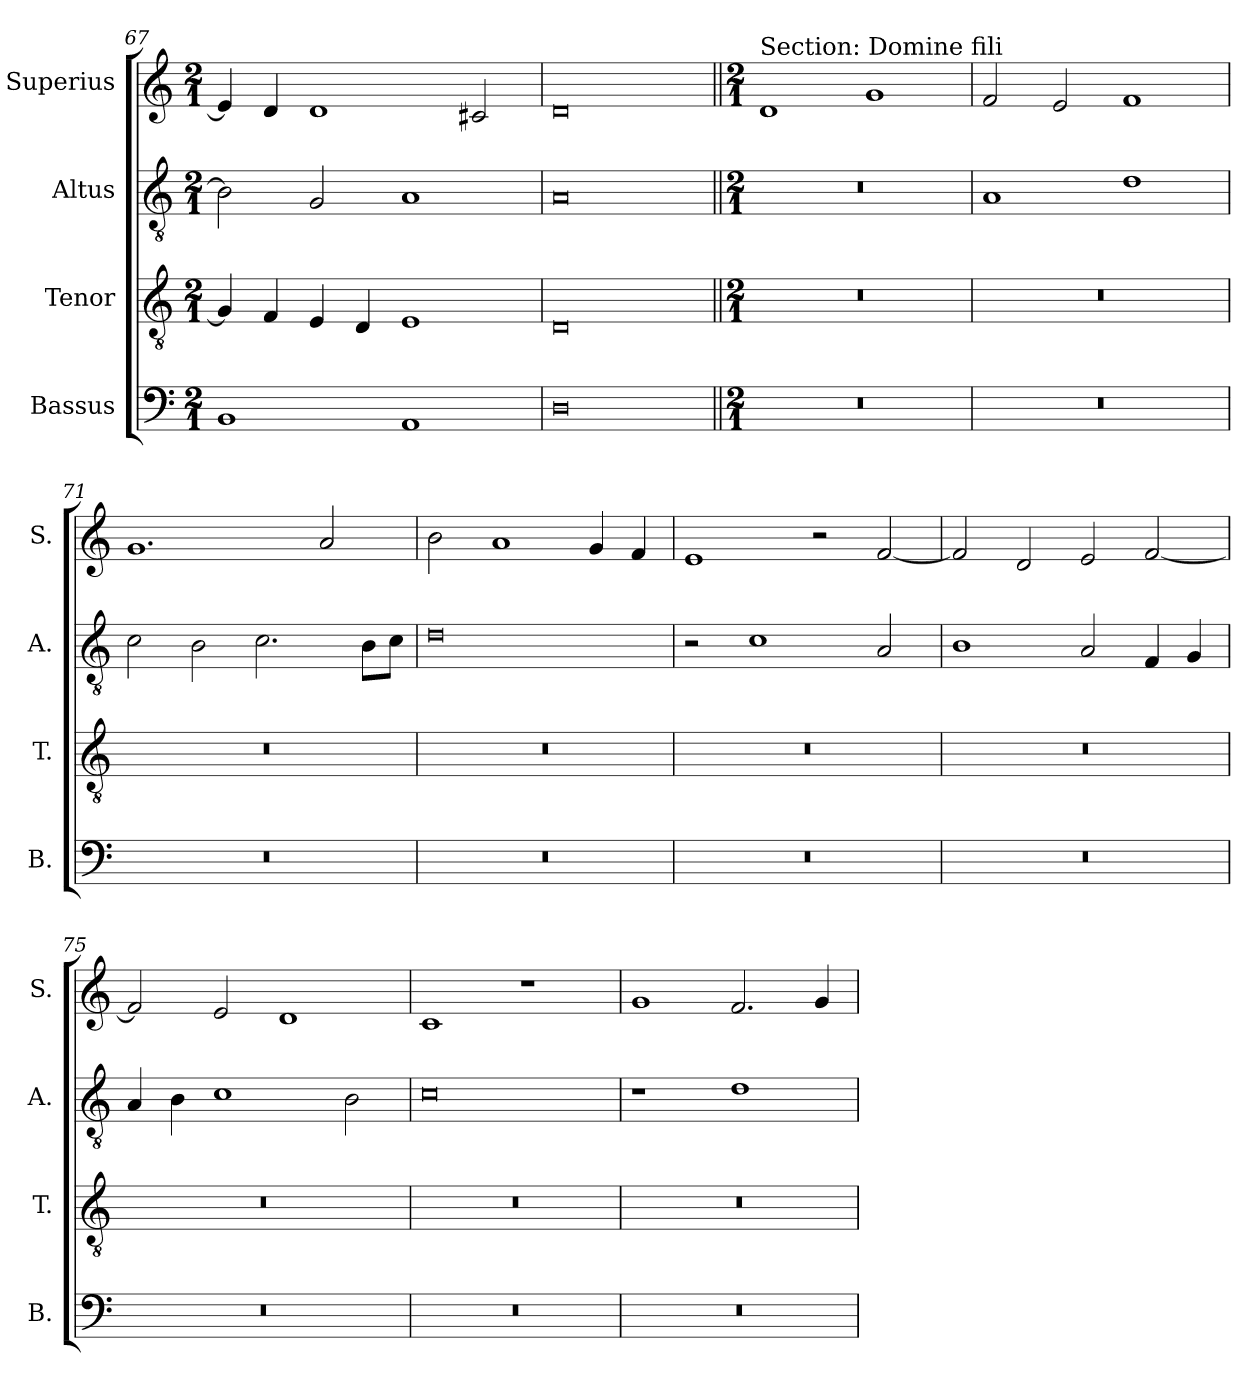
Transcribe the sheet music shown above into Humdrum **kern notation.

**kern	**kern	**kern	**kern
*part4	*part3	*part2	*part1
*staff4	*staff3	*staff2	*staff1
*I"Bassus	*I"Tenor	*I"Altus	*I"Superius
*I'B.	*I'T.	*I'A.	*I'S.
!!LO:LB:g=z
*clefF4	*clefGv2	*clefGv2	*clefG2
*k[]	*k[]	*k[]	*k[]
*M2/1	*M2/1	*M2/1	*M2/1
=67	=67	=67	=67
1BB	4G/]	2B\]	4e/]
.	4F/	.	4d/
.	4E/	2G/	1d
.	4D/	.	.
1AA	1E	1A	.
.	.	.	2c#i/
=68	=68	=68	=68
0D	0D	0A	0d
!!LO:LB:g=z
=69||	=69||	=69||	=69||
*M2/1	*M2/1	*M2/1	*M2/1
!	!	!	!LO:TX:a:t=Section&colon; Domine fili
0r	0r	0r	1d
.	.	.	1g
=70	=70	=70	=70
0r	0r	1A	2f/
.	.	.	2e/
.	.	1d	1f
=71	=71	=71	=71
0r	0r	2c\	1.g
.	.	2B\	.
.	.	2.c\	.
.	.	.	2a/
.	.	8B\L	.
.	.	8c\J	.
=72	=72	=72	=72
0r	0r	0d	2b\
.	.	.	1a
.	.	.	4g/
.	.	.	4f/
=73	=73	=73	=73
0r	0r	2r	1e
.	.	1c	.
.	.	.	2r
.	.	2A/	[2f/
=74	=74	=74	=74
0r	0r	1B	2f/]
.	.	.	2d/
.	.	2A/	2e/
.	.	4F/	[2f/
.	.	4G/	.
=75	=75	=75	=75
0r	0r	4A/	2f/]
.	.	4B\	.
.	.	1c	2e/
.	.	.	1d
.	.	2B\	.
!!LO:PB:g=z
=76	=76	=76	=76
0r	0r	0c	1c
.	.	.	1r
=77	=77	=77	=77
0r	0r	1r	1g
.	.	1d	2.f/
.	.	.	4g/
=	=	=	=
*-	*-	*-	*-
